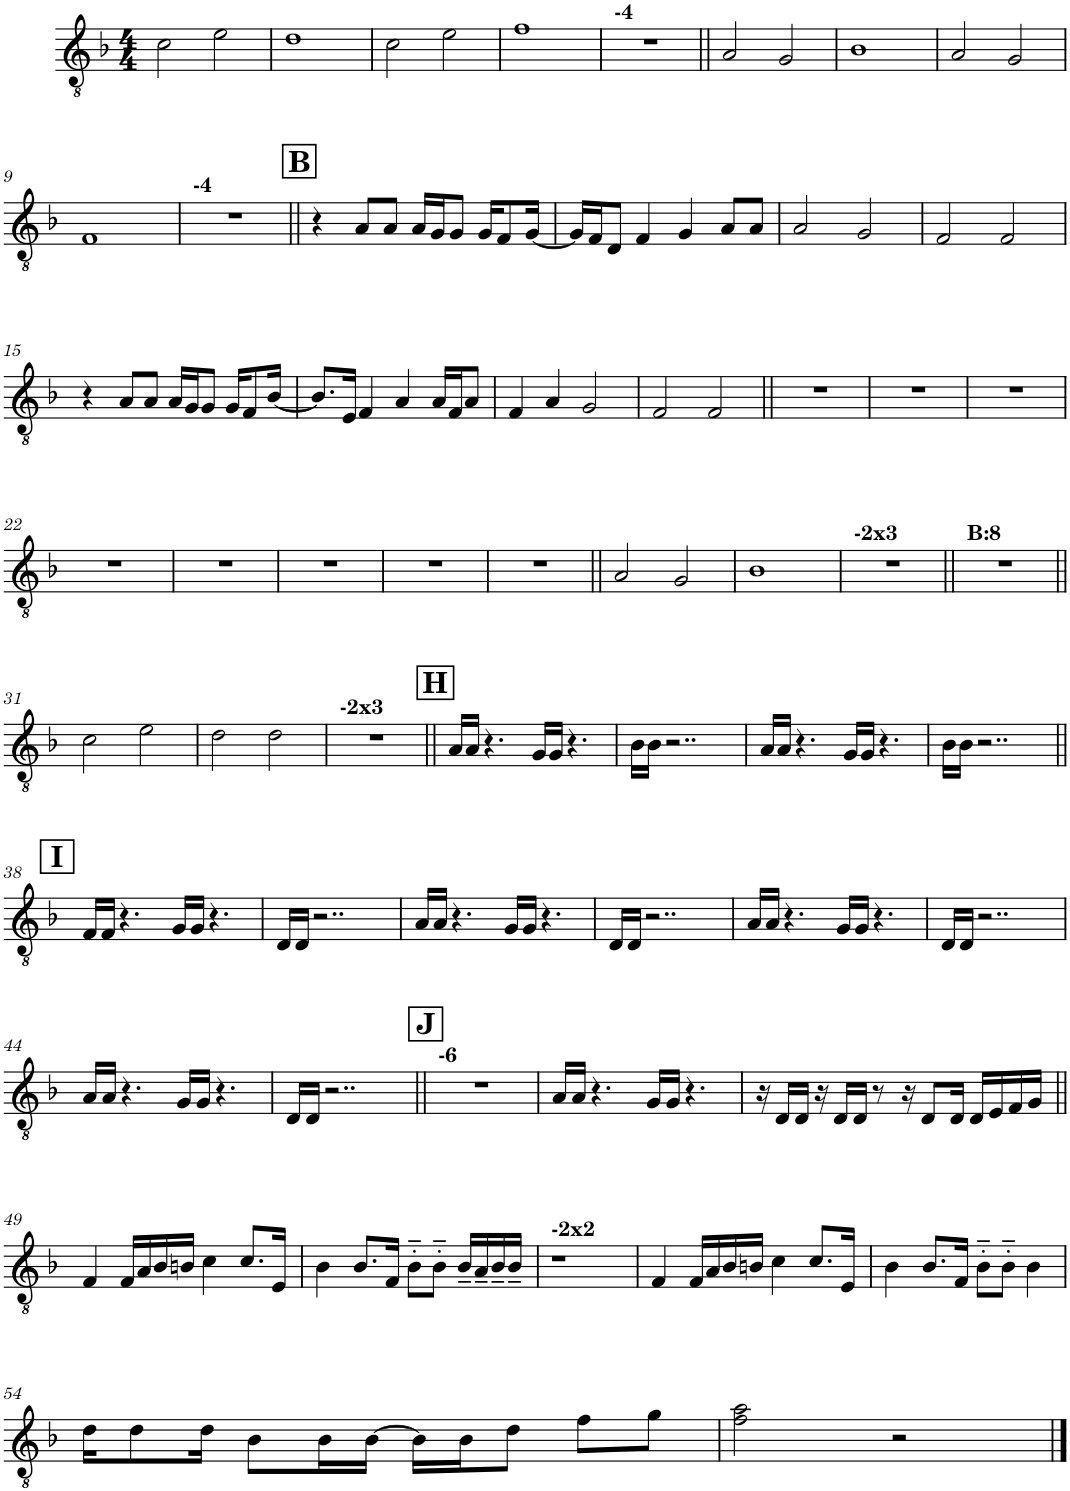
**kern
*part1
*staff1
*I"Trombone
*I'Tbn.
*clefGv2
*Trd1c2
*k[b-]
*M4/4
=1
2c\
2e\
=2
1d
=3
2c\
2e\
=4
1f
=5
!LO:TX:a:B:t=-4
1r
=6||
2A/
2G/
=7
1B-
=8
2A/
2G/
!!LO:LB:g=z
=9
1F
=10
!LO:TX:a:B:t=-4
1r
!!LO:REH:place=s1:a:B:cj:fs=14:t=B
=11||
4r
8A/L
8A/J
16A/LL
16G/J
8G/J
16G/KL
8F/
[<16G/Jk
=12
16G/LL]
16F/J
8D/J
4F/
4G/
8A/L
8A/J
=13
2A/
2G/
=14
2F/
2F/
!!LO:LB:g=z
=15
4r
8A/L
8A/J
16A/LL
16G/J
8G/J
16G/KL
8F/
[<16B-/Jk
=16
8.B-/L]
16E/Jk
4F/
4A/
16A/LL
16F/J
8A/J
=17
4F/
4A/
2G/
=18
2F/
2F/
=19||
1r
=20
1r
=21
1r
!!LO:LB:g=z
=22
1r
=23
1r
=24
1r
=25
1r
=26
1r
=27||
2A/
2G/
=28
1B-
=29
!LO:TX:a:B:t=-2x3
1r
=30||
!LO:TX:a:B:t=B&colon;8
1r
!!LO:LB:g=z
=31||
2c\
2e\
=32
2d\
2d\
=33
!LO:TX:a:B:t=-2x3
1r
!!LO:REH:place=s1:a:B:cj:fs=14:t=H
=34||
16A/LL
16A/JJ
4.r
16G/LL
16G/JJ
4.r
=35
16B-\LL
16B-\JJ
2..r
=36
16A/LL
16A/JJ
4.r
16G/LL
16G/JJ
4.r
=37
16B-\LL
16B-\JJ
2..r
!!LO:LB:g=z
!!LO:REH:place=s1:a:B:cj:fs=14:t=I
=38||
16F/LL
16F/JJ
4.r
16G/LL
16G/JJ
4.r
=39
16D/LL
16D/JJ
2..r
=40
16A/LL
16A/JJ
4.r
16G/LL
16G/JJ
4.r
=41
16D/LL
16D/JJ
2..r
=42
16A/LL
16A/JJ
4.r
16G/LL
16G/JJ
4.r
=43
16D/LL
16D/JJ
2..r
!!LO:LB:g=z
=44
16A/LL
16A/JJ
4.r
16G/LL
16G/JJ
4.r
=45
16D/LL
16D/JJ
2..r
!!LO:REH:place=s1:a:B:cj:fs=14:t=J
=46||
!LO:TX:a:B:t=-6
1r
=47
16A/LL
16A/JJ
4.r
16G/LL
16G/JJ
4.r
=48
16r
16D/LL
16D/JJ
16r
16D/LL
16D/JJ
8r
16r
8D/L
16D/Jk
16D/LL
16E/
16F/
16G/JJ
!!LO:LB:g=z
=49||
4F/
16F/LL
16A/
16B-/
16Bn/JJ
4c\
8.c/L
16E/Jk
=50
4B-\
8.B-/L
16F/Jk
8B-'~\L
8B-'~\J
16B-~/LL
16A~/
16B-~/
16B-~/JJ
=51
!LO:TX:a:B:t=-2x2
1r
=52
4F/
16F/LL
16A/
16B-/
16Bn/JJ
4c\
8.c/L
16E/Jk
=53
4B-\
8.B-/L
16F/Jk
8B-'~\L
8B-'~\J
4B-\
!!LO:LB:g=z
=54
16d\KL
8d\
16d\Jk
8B-\L
16B-\L
[>16B-\JJ
16B-\LL]
16B-\J
8d\J
8f\L
8g\J
=55
2f\ 2a\
2r
==
*-
